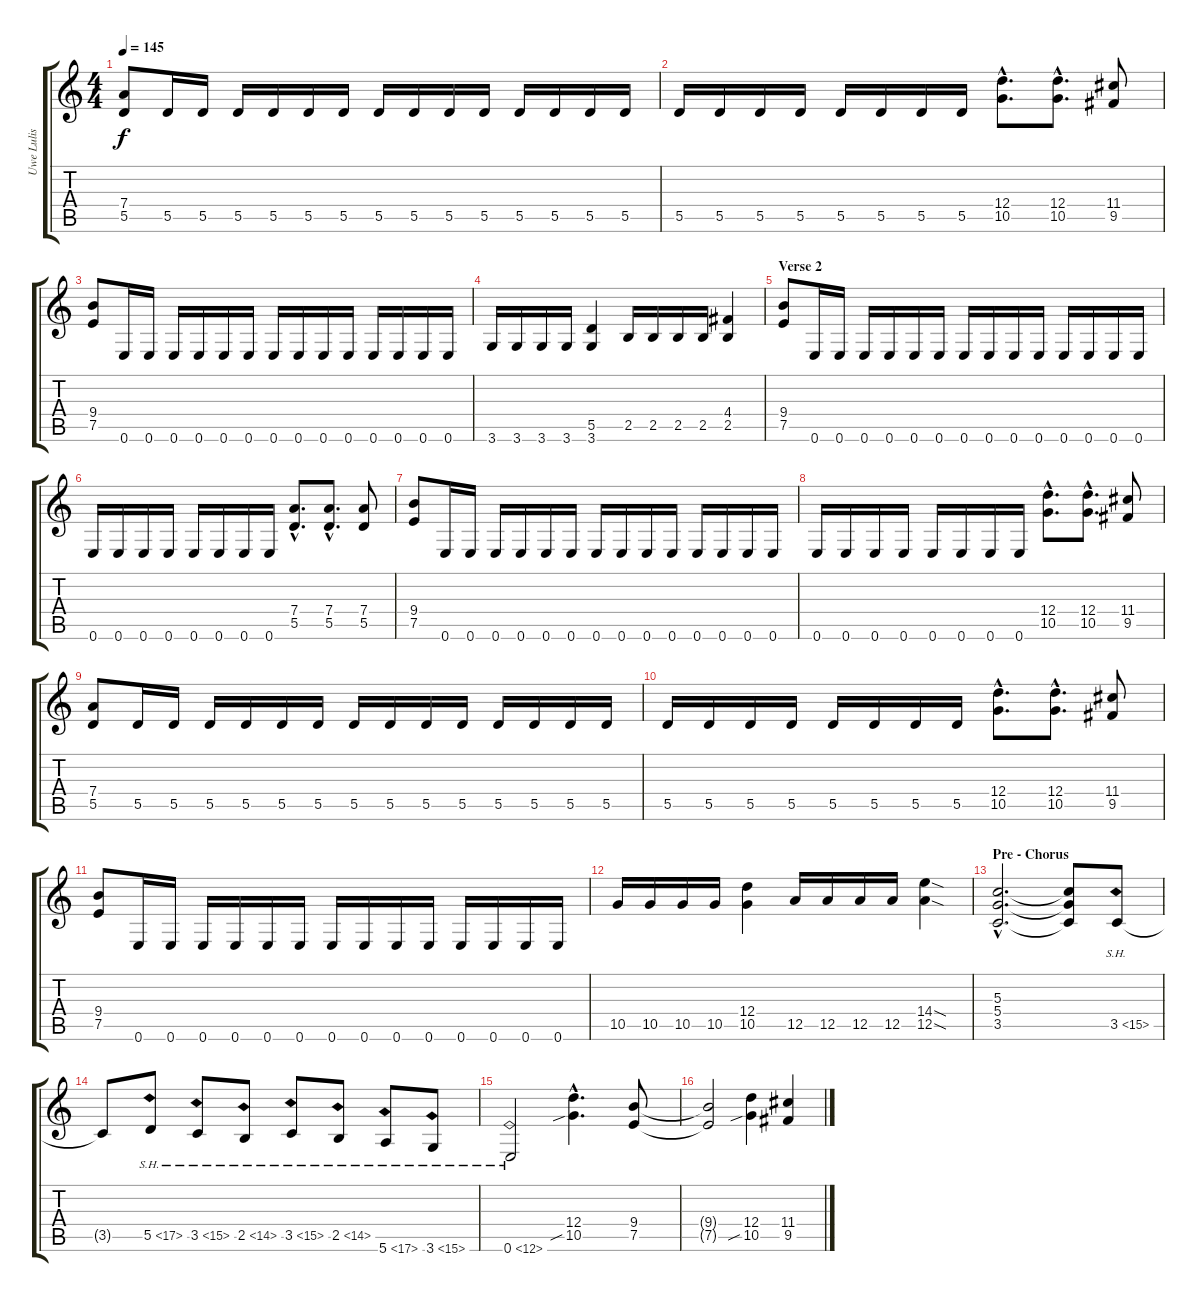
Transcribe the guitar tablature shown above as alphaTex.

\track ("Uwe Lulis (Lead Guitar)" "Uwe Lulis ") {instrument distortionguitar}
\staff {score tabs}
\tuning (E4 B3 G3 D3 A2 E2) {hide}
\ts (4 4)
\tempo 145
\clef g2
\ks c
(7.4 5.5).8{dy f} 5.5.16 5.5.16 5.5.16 5.5.16 5.5.16 5.5.16 5.5.16 5.5.16 5.5.16 5.5.16 5.5.16 5.5.16 5.5.16 5.5.16 |
5.5.16 5.5.16 5.5.16 5.5.16 5.5.16 5.5.16 5.5.16 5.5.16 (12.4{hac} 10.5{hac}).8{d} (12.4{hac} 10.5{hac}).8{d} (11.4 9.5).8 |
(9.4 7.5).8 0.6.16 0.6.16 0.6.16 0.6.16 0.6.16 0.6.16 0.6.16 0.6.16 0.6.16 0.6.16 0.6.16 0.6.16 0.6.16 0.6.16 |
3.6.16 3.6.16 3.6.16 3.6.16 (5.5 3.6).4 2.5.16 2.5.16 2.5.16 2.5.16 (4.4 2.5).4 |
\section ("" "Verse 2")
(9.4 7.5).8 0.6.16 0.6.16 0.6.16 0.6.16 0.6.16 0.6.16 0.6.16 0.6.16 0.6.16 0.6.16 0.6.16 0.6.16 0.6.16 0.6.16 |
0.6.16 0.6.16 0.6.16 0.6.16 0.6.16 0.6.16 0.6.16 0.6.16 (7.4{hac} 5.5{hac}).8{d} (7.4{hac} 5.5{hac}).8{d} (7.4 5.5).8 |
(9.4 7.5).8 0.6.16 0.6.16 0.6.16 0.6.16 0.6.16 0.6.16 0.6.16 0.6.16 0.6.16 0.6.16 0.6.16 0.6.16 0.6.16 0.6.16 |
0.6.16 0.6.16 0.6.16 0.6.16 0.6.16 0.6.16 0.6.16 0.6.16 (12.4{hac} 10.5{hac}).8{d} (12.4{hac} 10.5{hac}).8{d} (11.4 9.5).8 |
(7.4 5.5).8 5.5.16 5.5.16 5.5.16 5.5.16 5.5.16 5.5.16 5.5.16 5.5.16 5.5.16 5.5.16 5.5.16 5.5.16 5.5.16 5.5.16 |
5.5.16 5.5.16 5.5.16 5.5.16 5.5.16 5.5.16 5.5.16 5.5.16 (12.4{hac} 10.5{hac}).8{d} (12.4{hac} 10.5{hac}).8{d} (11.4 9.5).8 |
(9.4 7.5).8 0.6.16 0.6.16 0.6.16 0.6.16 0.6.16 0.6.16 0.6.16 0.6.16 0.6.16 0.6.16 0.6.16 0.6.16 0.6.16 0.6.16 |
10.5.16 10.5.16 10.5.16 10.5.16 (12.4 10.5).4 12.5.16 12.5.16 12.5.16 12.5.16 (14.4{sod} 12.5{sod}).4 |
\section ("" "Pre - Chorus")
(5.3{hac} 5.4{hac} 3.5{hac}).2{d volume 16 balance 8} (5.3{t} 5.4{t} 3.5{t}).8 3.5{sh 12}.8 |
3.5{t}.8 5.5{sh 12}.8 3.5{sh 12}.8 2.5{sh 12}.8 3.5{sh 12}.8 2.5{sh 12}.8 5.6{sh 12}.8 3.6{sh 12}.8 |
0.6{sh 12}.2 (12.4{hac} 10.5{sib hac}).4{d} (9.4 7.5).8 |
(9.4{t} 7.5{t}).2 (12.4 10.5{sib}).4 (11.4 9.5).4
